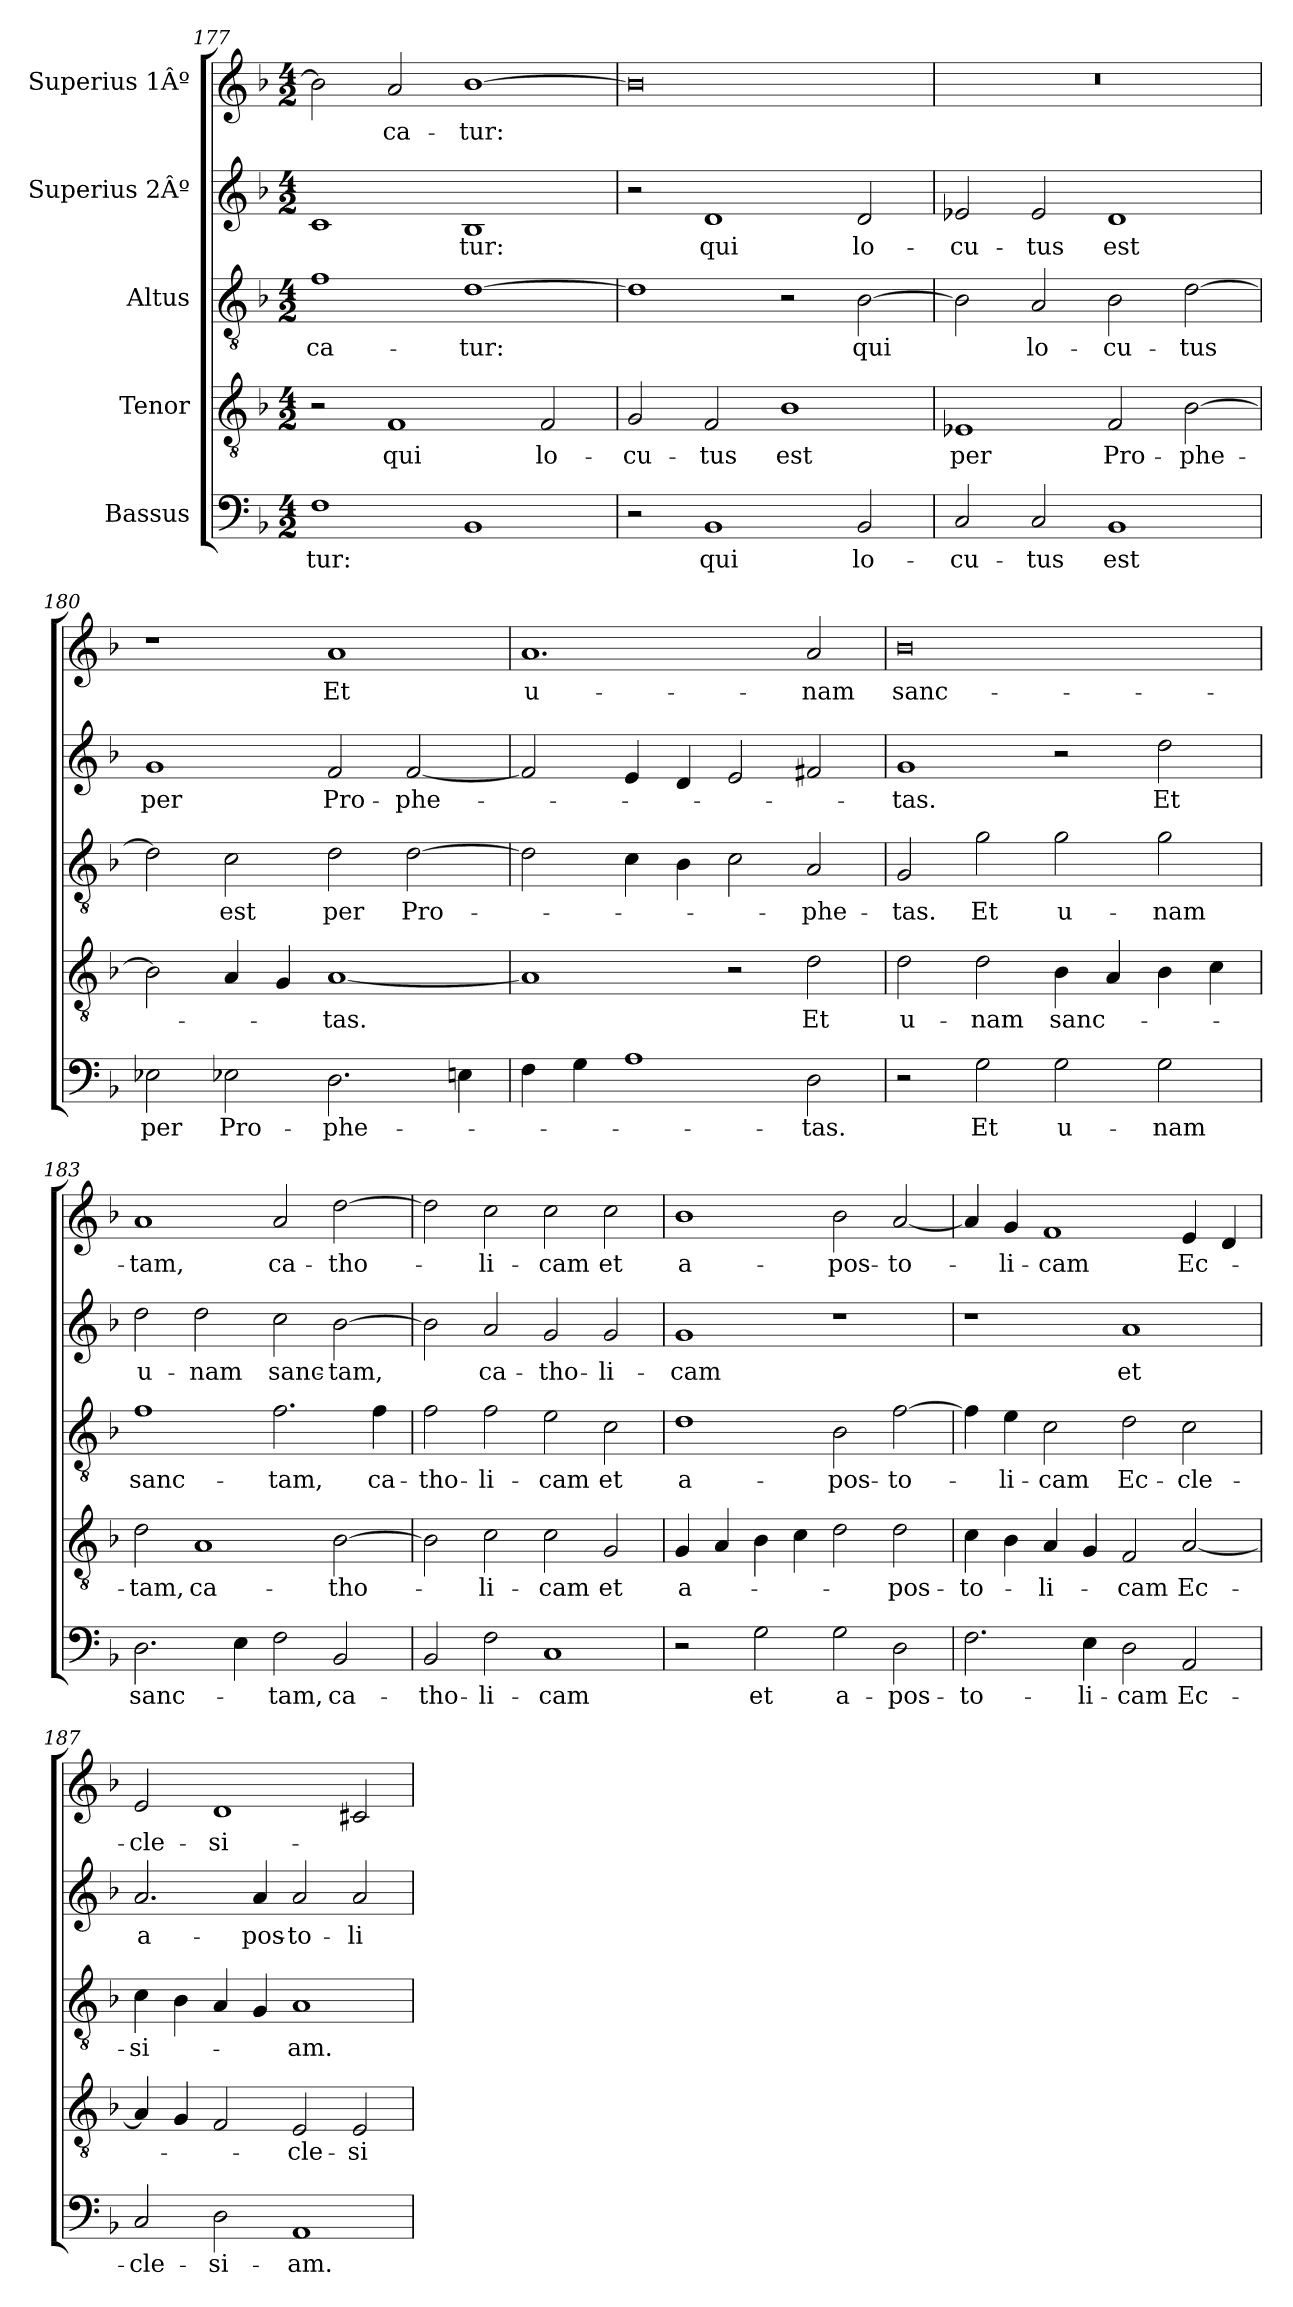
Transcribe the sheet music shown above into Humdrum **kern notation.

**kern	**text	**kern	**text	**kern	**text	**kern	**text	**kern	**text
*part5	*part5	*part4	*part4	*part3	*part3	*part2	*part2	*part1	*part1
*staff5	*staff5	*staff4	*staff4	*staff3	*staff3	*staff2	*staff2	*staff1	*staff1
*I"Bassus	*	*I"Tenor	*	*I"Altus	*	*I"Superius 2Âº	*	*I"Superius 1Âº	*
*clefF4	*	*clefGv2	*	*clefGv2	*	*clefG2	*	*clefG2	*
*k[b-]	*	*k[b-]	*	*k[b-]	*	*k[b-]	*	*k[b-]	*
*M4/2	*	*M4/2	*	*M4/2	*	*M4/2	*	*M4/2	*
=177	=177	=177	=177	=177	=177	=177	=177	=177	=177
1F\	-tur:	2r	.	1f\	-ca-	1c/	.	2b-\]	.
.	.	1F/	qui	.	.	.	.	2a/	-ca-
1BB-/	.	.	.	[1d\	-tur:	1B-/	-tur:	[1b-\	-tur:
.	.	2F/	lo-	.	.	.	.	.	.
=178	=178	=178	=178	=178	=178	=178	=178	=178	=178
2r	.	2G/	-cu-	1d\]	.	2r	.	0b-\]	.
1BB-/	qui	2F/	-tus	.	.	1d/	qui	.	.
.	.	1B-\	est	2r	.	.	.	.	.
2BB-/	lo-	.	.	[2B-\	qui	2d/	lo-	.	.
=179	=179	=179	=179	=179	=179	=179	=179	=179	=179
2C/	-cu-	1E-X/	per	2B-\]	.	2e-X/	-cu-	0r	.
2C/	-tus	.	.	2A/	lo-	2e-/	-tus	.	.
1BB-/	est	2F/	Pro-	2B-\	-cu-	1d/	est	.	.
.	.	[2B-\	-phe-	[2d\	-tus	.	.	.	.
=180	=180	=180	=180	=180	=180	=180	=180	=180	=180
2E-X\	per	2B-\]	.	2d\]	.	1g/	per	1r	.
2E-X\	Pro-	4A/	.	2c\	est	.	.	.	.
.	.	4G/	.	.	.	.	.	.	.
2.D\	-phe-	[1A/	-tas.	2d\	per	2f/	Pro-	1a/	Et
.	.	.	.	[2d\	Pro-	[2f/	-phe-	.	.
4E\	.	.	.	.	.	.	.	.	.
=181	=181	=181	=181	=181	=181	=181	=181	=181	=181
4F\	.	1A/]	.	2d\]	.	2f/]	.	1.a/	u-
4G\	.	.	.	.	.	.	.	.	.
1A\	.	.	.	4c\	.	4e/	.	.	.
.	.	.	.	4B-\	.	4d/	.	.	.
.	.	2r	.	2c\	.	2e/	.	.	.
2D\	-tas.	2d\	Et	2A/	-phe-	2f#X/	.	2a/	-nam
=182	=182	=182	=182	=182	=182	=182	=182	=182	=182
2r	.	2d\	u-	2G/	-tas.	1g/	-tas.	0b-\	sanc-
2G\	Et	2d\	-nam	2g\	Et	.	.	.	.
2G\	u-	4B-\	sanc-	2g\	u-	2r	.	.	.
.	.	4A/	.	.	.	.	.	.	.
2G\	-nam	4B-\	.	2g\	-nam	2dd\	Et	.	.
.	.	4c\	.	.	.	.	.	.	.
=183	=183	=183	=183	=183	=183	=183	=183	=183	=183
2.D\	sanc-	2d\	-tam,	1f\	sanc-	2dd\	u-	1a/	-tam,
.	.	1A/	ca-	.	.	2dd\	-nam	.	.
4E\	.	.	.	.	.	.	.	.	.
2F\	-tam,	.	.	2.f\	-tam,	2cc\	sanc-	2a/	ca-
2BB-/	ca-	[2B-\	-tho-	.	.	[2b-\	-tam,	[2dd\	-tho-
.	.	.	.	4f\	ca-	.	.	.	.
=184	=184	=184	=184	=184	=184	=184	=184	=184	=184
2BB-/	-tho-	2B-\]	.	2f\	-tho-	2b-\]	.	2dd\]	.
2F\	-li-	2c\	-li-	2f\	-li-	2a/	ca-	2cc\	-li-
1C/	-cam	2c\	-cam	2e\	-cam	2g/	-tho-	2cc\	-cam
.	.	2G/	et	2c\	et	2g/	-li-	2cc\	et
=185	=185	=185	=185	=185	=185	=185	=185	=185	=185
2r	.	4G/	a-	1d\	a-	1g/	-cam	1b-\	a-
.	.	4A/	.	.	.	.	.	.	.
2G\	et	4B-\	.	.	.	.	.	.	.
.	.	4c\	.	.	.	.	.	.	.
2G\	a-	2d\	.	2B-\	-pos-	1r	.	2b-\	-pos-
2D\	-pos-	2d\	-pos-	[2f\	-to-	.	.	[2a/	-to-
=186	=186	=186	=186	=186	=186	=186	=186	=186	=186
2.F\	-to-	4c\	-to-	4f\]	.	1r	.	4a/]	.
.	.	4B-\	.	4e\	-li-	.	.	4g/	-li-
.	.	4A/	-li-	2c\	-cam	.	.	1f/	-cam
4E\	-li-	4G/	.	.	.	.	.	.	.
2D\	-cam	2F/	-cam	2d\	Ec-	1a/	et	.	.
2AA/	Ec-	[2A/	Ec-	2c\	-cle-	.	.	4e/	Ec-
.	.	.	.	.	.	.	.	4d/	.
=187	=187	=187	=187	=187	=187	=187	=187	=187	=187
2C/	-cle-	4A/]	.	4c\	-si-	2.a/	a-	2e/	-cle-
.	.	4G/	.	4B-\	.	.	.	.	.
2D\	-si-	2F/	.	4A/	.	.	.	1d/	-si-
.	.	.	.	4G/	.	4a/	-pos-	.	.
1AA/	-am.	2E/	-cle-	1A/	-am.	2a/	-to-	.	.
.	.	2E/	-si-	.	.	2a/	-li-	2c#X/	.
=	=	=	=	=	=	=	=	=	=
*-	*-	*-	*-	*-	*-	*-	*-	*-	*-
